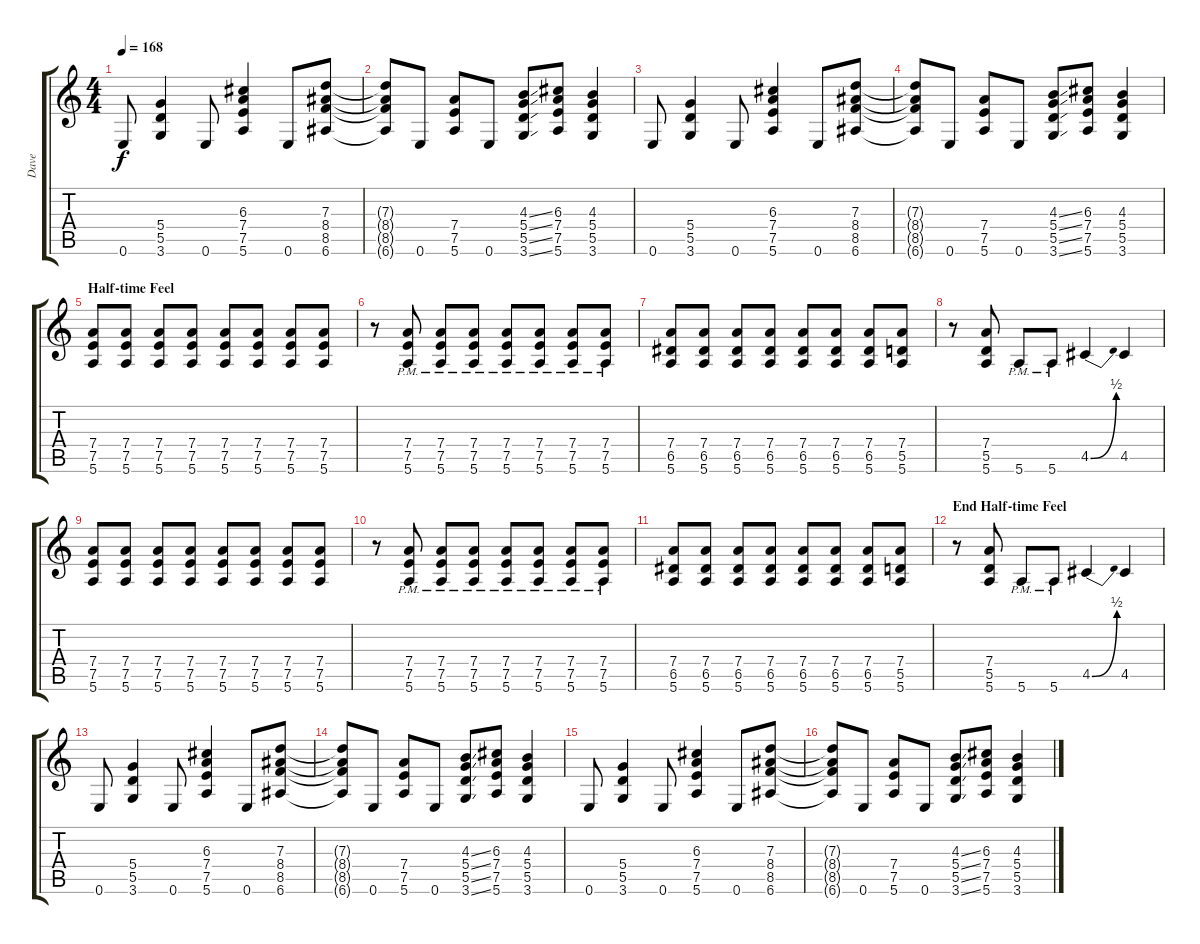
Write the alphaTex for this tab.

\track ("Dave" "Dave") {instrument distortionguitar}
\staff {score tabs}
\tuning (E4 B3 G3 D3 A2 E2) {hide}
\ts (4 4)
\tempo 168
\clef g2
\ks c
0.6.8{dy f} (5.4 5.5 3.6).4 0.6.8 (6.3 7.4 7.5 5.6).4 0.6.8 (7.3 8.4 8.5 6.6).8 |
(7.3{t} 8.4{t} 8.5{t} 6.6{t}).8 0.6.8 (7.4 7.5 5.6).8 0.6.8 (4.3{ss} 5.4{ss} 5.5{ss} 3.6{ss}).8 (6.3 7.4 7.5 5.6).8 (4.3 5.4 5.5 3.6).4 |
0.6.8 (5.4 5.5 3.6).4 0.6.8 (6.3 7.4 7.5 5.6).4 0.6.8 (7.3 8.4 8.5 6.6).8 |
(7.3{t} 8.4{t} 8.5{t} 6.6{t}).8 0.6.8 (7.4 7.5 5.6).8 0.6.8 (4.3{ss} 5.4{ss} 5.5{ss} 3.6{ss}).8 (6.3 7.4 7.5 5.6).8 (4.3 5.4 5.5 3.6).4 |
\section ("" "Half-time Feel")
(7.4 7.5 5.6).8 (7.4 7.5 5.6).8 (7.4 7.5 5.6).8 (7.4 7.5 5.6).8 (7.4 7.5 5.6).8 (7.4 7.5 5.6).8 (7.4 7.5 5.6).8 (7.4 7.5 5.6).8 |
r.8 (7.4{pm} 7.5{pm} 5.6{pm}).8 (7.4{pm} 7.5{pm} 5.6{pm}).8 (7.4{pm} 7.5{pm} 5.6{pm}).8 (7.4{pm} 7.5{pm} 5.6{pm}).8 (7.4{pm} 7.5{pm} 5.6{pm}).8 (7.4{pm} 7.5{pm} 5.6{pm}).8 (7.4{pm} 7.5{pm} 5.6{pm}).8 |
(7.4 6.5 5.6).8 (7.4 6.5 5.6).8 (7.4 6.5 5.6).8 (7.4 6.5 5.6).8 (7.4 6.5 5.6).8 (7.4 6.5 5.6).8 (7.4 6.5 5.6).8 (7.4 5.5 5.6).8 |
r.8 (7.4 5.5 5.6).8 5.6{pm}.8 5.6{pm}.8 4.5{be (bend 0 0 60 2)}.4 4.5.4 |
(7.4 7.5 5.6).8 (7.4 7.5 5.6).8 (7.4 7.5 5.6).8 (7.4 7.5 5.6).8 (7.4 7.5 5.6).8 (7.4 7.5 5.6).8 (7.4 7.5 5.6).8 (7.4 7.5 5.6).8 |
r.8 (7.4{pm} 7.5{pm} 5.6{pm}).8 (7.4{pm} 7.5{pm} 5.6{pm}).8 (7.4{pm} 7.5{pm} 5.6{pm}).8 (7.4{pm} 7.5{pm} 5.6{pm}).8 (7.4{pm} 7.5{pm} 5.6{pm}).8 (7.4{pm} 7.5{pm} 5.6{pm}).8 (7.4{pm} 7.5{pm} 5.6{pm}).8 |
(7.4 6.5 5.6).8 (7.4 6.5 5.6).8 (7.4 6.5 5.6).8 (7.4 6.5 5.6).8 (7.4 6.5 5.6).8 (7.4 6.5 5.6).8 (7.4 6.5 5.6).8 (7.4 5.5 5.6).8 |
\section ("" "End Half-time Feel")
r.8 (7.4 5.5 5.6).8 5.6{pm}.8 5.6{pm}.8 4.5{be (bend 0 0 60 2)}.4 4.5.4 |
0.6.8 (5.4 5.5 3.6).4 0.6.8 (6.3 7.4 7.5 5.6).4 0.6.8 (7.3 8.4 8.5 6.6).8 |
(7.3{t} 8.4{t} 8.5{t} 6.6{t}).8 0.6.8 (7.4 7.5 5.6).8 0.6.8 (4.3{ss} 5.4{ss} 5.5{ss} 3.6{ss}).8 (6.3 7.4 7.5 5.6).8 (4.3 5.4 5.5 3.6).4 |
0.6.8 (5.4 5.5 3.6).4 0.6.8 (6.3 7.4 7.5 5.6).4 0.6.8 (7.3 8.4 8.5 6.6).8 |
(7.3{t} 8.4{t} 8.5{t} 6.6{t}).8 0.6.8 (7.4 7.5 5.6).8 0.6.8 (4.3{ss} 5.4{ss} 5.5{ss} 3.6{ss}).8 (6.3 7.4 7.5 5.6).8 (4.3 5.4 5.5 3.6).4
